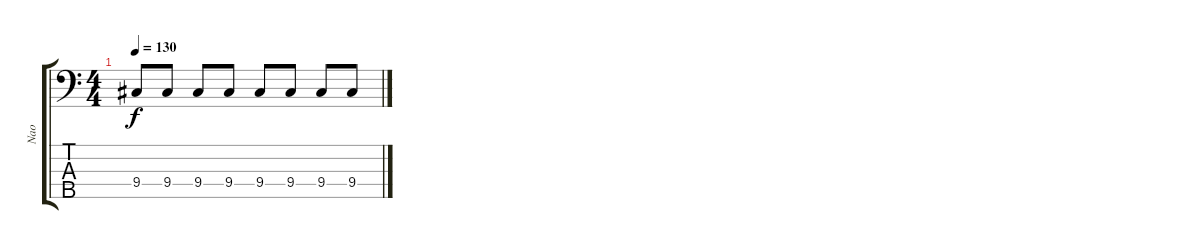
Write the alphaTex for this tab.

\track ("Nao" "Nao") {instrument electricbasspick}
\staff {score tabs}
\tuning (G2 D2 A1 E1 B0) {hide}
\ts (4 4)
\tempo 130
\clef f4
\ks c
9.4.8{dy f} 9.4.8 9.4.8 9.4.8 9.4.8 9.4.8 9.4.8 9.4.8
